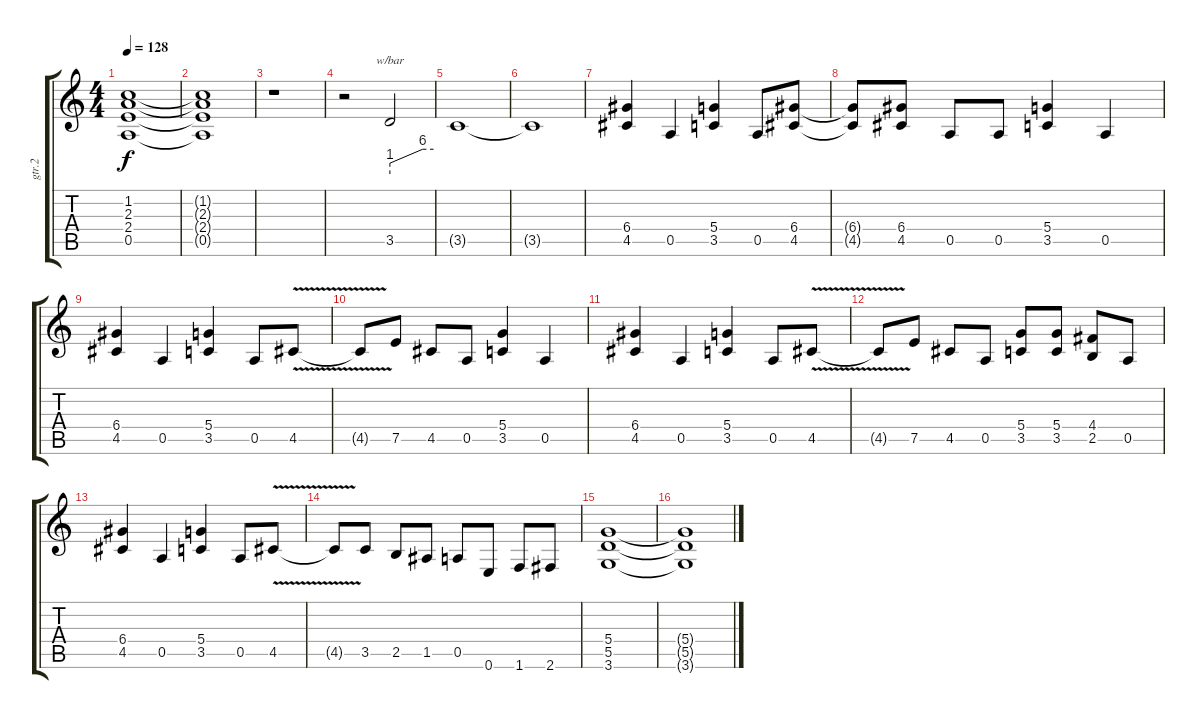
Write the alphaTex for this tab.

\track ("gtr.2" "gtr.2") {instrument overdrivenguitar}
\staff {score tabs}
\tuning (E4 B3 G3 D3 A2 E2) {hide}
\ts (4 4)
\tempo 128
\clef g2
\ks c
(1.2 2.3 2.4 0.5).1{dy f} |
(1.2{t} 2.3{t} 2.4{t} 0.5{t}).1 |
r.1 |
r.2 3.5.2{tbe (custom default 0 4 45 24 60 24)} |
3.5{t}.1 |
3.5{t}.1 |
(6.4 4.5).4 0.5.4 (5.4 3.5).4 0.5.8 (6.4 4.5).8 |
(6.4{t} 4.5{t}).8 (6.4 4.5).8 0.5.8 0.5.8 (5.4 3.5).4 0.5.4 |
(6.4 4.5).4 0.5.4 (5.4 3.5).4 0.5.8 4.5{v}.8 |
4.5{t}.8 7.5.8 4.5.8 0.5.8 (5.4 3.5).4 0.5.4 |
(6.4 4.5).4 0.5.4 (5.4 3.5).4 0.5.8 4.5{v}.8 |
4.5{t}.8 7.5.8 4.5.8 0.5.8 (5.4 3.5).8 (5.4 3.5).8 (4.4 2.5).8 0.5.8 |
(6.4 4.5).4 0.5.4 (5.4 3.5).4 0.5.8 4.5{v}.8 |
4.5{t}.8 3.5.8 2.5.8 1.5.8 0.5.8 0.6.8 1.6.8 2.6.8 |
(5.4 5.5 3.6).1 |
(5.4{t} 5.5{t} 3.6{t}).1
